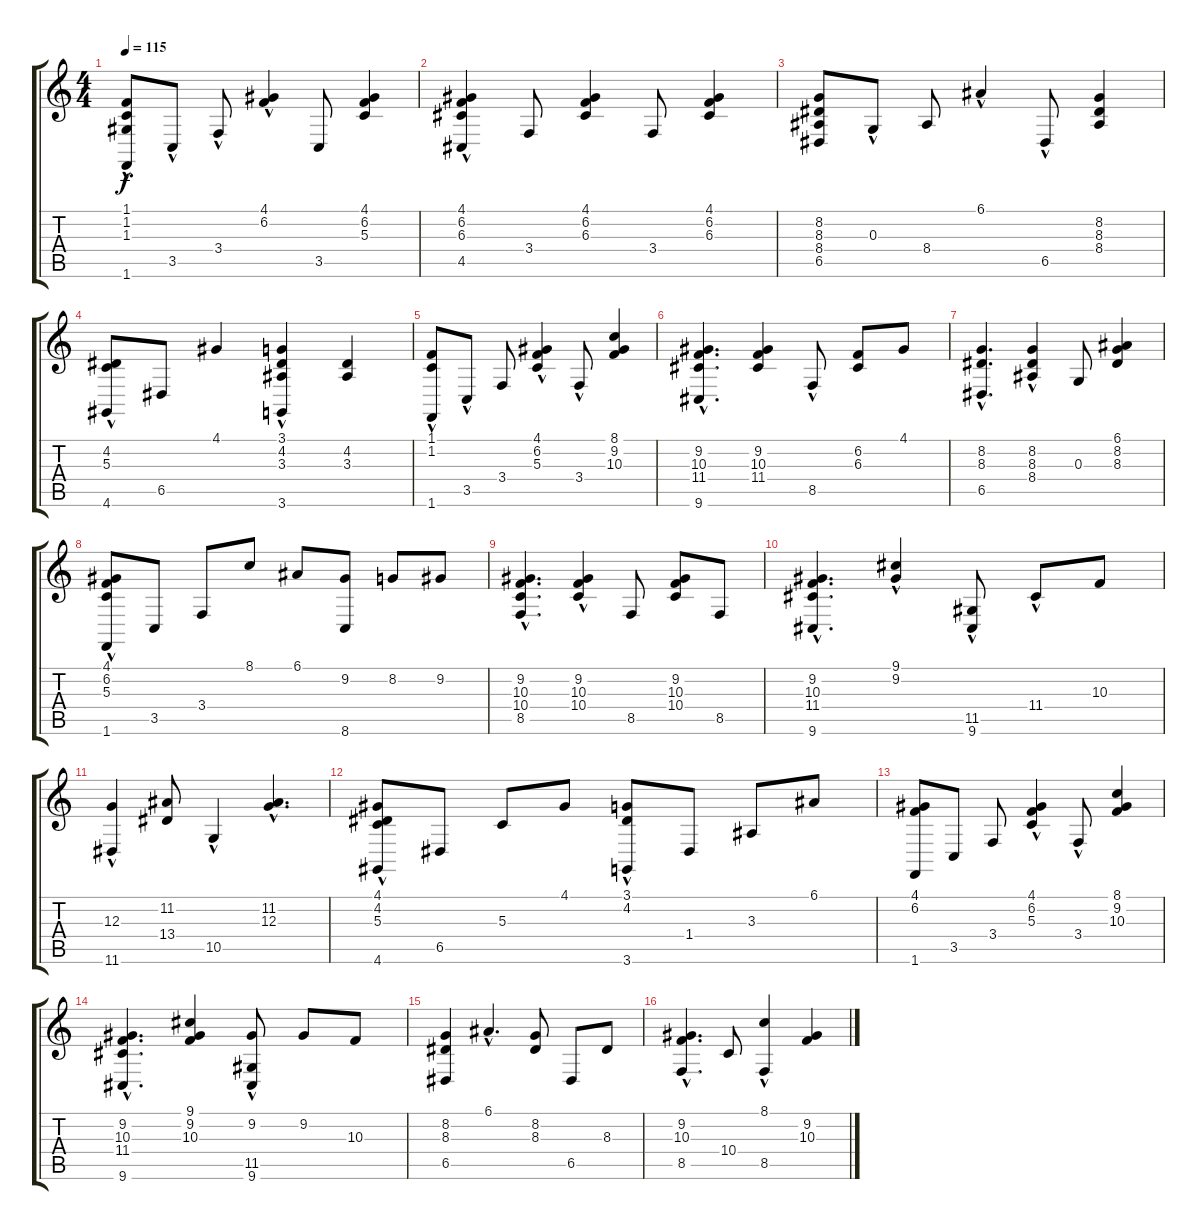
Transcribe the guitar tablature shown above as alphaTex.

\track "" {instrument acousticgrandpiano}
\staff {score tabs}
\tuning (E4 B3 G3 D3 A2 E2) {hide}
\ts (4 4)
\tempo 115
\clef g2
\ks c
(1.1 1.2 1.3 1.6{hac}).8{dy f instrument acousticgrandpiano} 3.5{hac}.8 3.4{hac}.8 (4.1{hac} 6.2{hac}).4 3.5.8 (4.1 6.2 5.3).4 |
(4.1{hac} 6.2{hac} 6.3{hac} 4.5{hac}).4 3.4.8 (4.1 6.2 6.3).4 3.4.8 (4.1 6.2 6.3).4 |
(8.2 8.3 8.4 6.5).8 0.3{hac}.8 8.4.8 6.1{hac}.4 6.5{hac}.8 (8.2 8.3 8.4).4 |
(4.2 5.3{hac} 4.6{hac}).8 6.5.8 4.1.4 (3.1 4.2 3.3 3.6{hac}).4 (4.2 3.3).4 |
(1.1{hac} 1.2{hac} 1.6).8 3.5{hac}.8 3.4.8 (4.1{hac} 6.2{hac} 5.3{hac}).4 3.4{hac}.8 (8.1 9.2 10.3).4 |
(9.2{hac} 10.3{hac} 11.4{hac} 9.6{hac}).4{d} (9.2 10.3 11.4).4 8.5{hac}.8 (6.2 6.3).8 4.1.8 |
(8.2{hac} 8.3{hac} 6.5{hac}).4{d} (8.2{hac} 8.3{hac} 8.4).4 0.3.8 (6.1 8.2 8.3).4 |
(4.1{hac} 6.2{hac} 5.3 1.6{hac}).8 3.5.8 3.4.8 8.1.8 6.1.8 (9.2 8.6).8 8.2.8 9.2.8 |
(9.2{hac} 10.3{hac} 10.4{hac} 8.5).4{d} (9.2{hac} 10.3{hac} 10.4{hac}).4 8.5.8 (9.2 10.3 10.4).8 8.5.8 |
(9.2{hac} 10.3{hac} 11.4{hac} 9.6{hac}).4{d} (9.1{hac} 9.2{hac}).4 (11.5{hac} 9.6{hac}).8 11.4{hac}.8 10.3.8 |
(12.3 11.6{hac}).4 (11.2 13.4).8 10.5{hac}.4 (11.2{hac} 12.3).4{d} |
(4.1 4.2 5.3 4.6{hac}).8 6.5.8 5.3.8 4.1.8 (3.1 4.2 3.6{hac}).8 1.4.8 3.3.8 6.1.8 |
(4.1 6.2 1.6).8 3.5.8 3.4.8 (4.1 6.2{hac} 5.3{hac}).4 3.4{hac}.8 (8.1 9.2 10.3).4 |
(9.2{hac} 10.3{hac} 11.4 9.6{hac}).4{d} (9.1 9.2 10.3).4 (9.2 11.5{hac} 9.6{hac}).8 9.2.8 10.3.8 |
(8.2 8.3 6.5).4 6.1{hac}.4{d} (8.2 8.3).8 6.5.8 8.3.8 |
(9.2 10.3{hac} 8.5{hac}).4{d} 10.4.8 (8.1 8.5{hac}).4 (9.2 10.3).4
